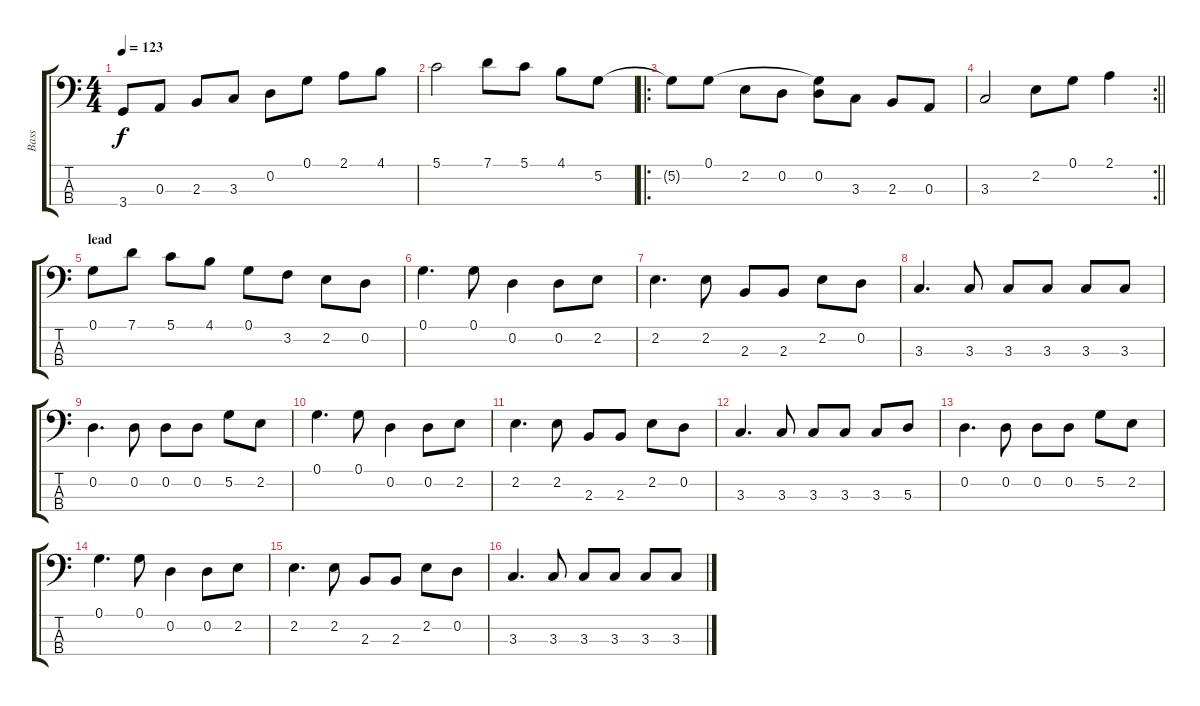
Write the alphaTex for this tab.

\track ("Bass" "Bass") {instrument electricbassfinger}
\staff {score tabs}
\tuning (G2 D2 A1 E1) {hide}
\ts (4 4)
\tempo 123
\clef f4
\ks c
3.4.8{dy f} 0.3.8 2.3.8 3.3.8 0.2.8 0.1.8 2.1.8 4.1.8 |
5.1.2 7.1.8 5.1.8 4.1.8 5.2.8 |
\ro
5.2{t}.8 0.1.8 2.2.8 0.2.8 (0.1{t} 0.2).8 3.3.8 2.3.8 0.3.8 |
\rc 2
\barLineRight lightlight
3.3.2 2.2.8 0.1.8 2.1.4 |
\section ("" "lead")
0.1.8 7.1.8 5.1.8 4.1.8 0.1.8 3.2.8 2.2.8 0.2.8 |
0.1.4{d} 0.1.8 0.2.4 0.2.8 2.2.8 |
2.2.4{d} 2.2.8 2.3.8 2.3.8 2.2.8 0.2.8 |
3.3.4{d} 3.3.8 3.3.8 3.3.8 3.3.8 3.3.8 |
0.2.4{d} 0.2.8 0.2.8 0.2.8 5.2.8 2.2.8 |
0.1.4{d} 0.1.8 0.2.4 0.2.8 2.2.8 |
2.2.4{d} 2.2.8 2.3.8 2.3.8 2.2.8 0.2.8 |
3.3.4{d} 3.3.8 3.3.8 3.3.8 3.3.8 5.3.8 |
0.2.4{d} 0.2.8 0.2.8 0.2.8 5.2.8 2.2.8 |
0.1.4{d} 0.1.8 0.2.4 0.2.8 2.2.8 |
2.2.4{d} 2.2.8 2.3.8 2.3.8 2.2.8 0.2.8 |
3.3.4{d} 3.3.8 3.3.8 3.3.8 3.3.8 3.3.8
